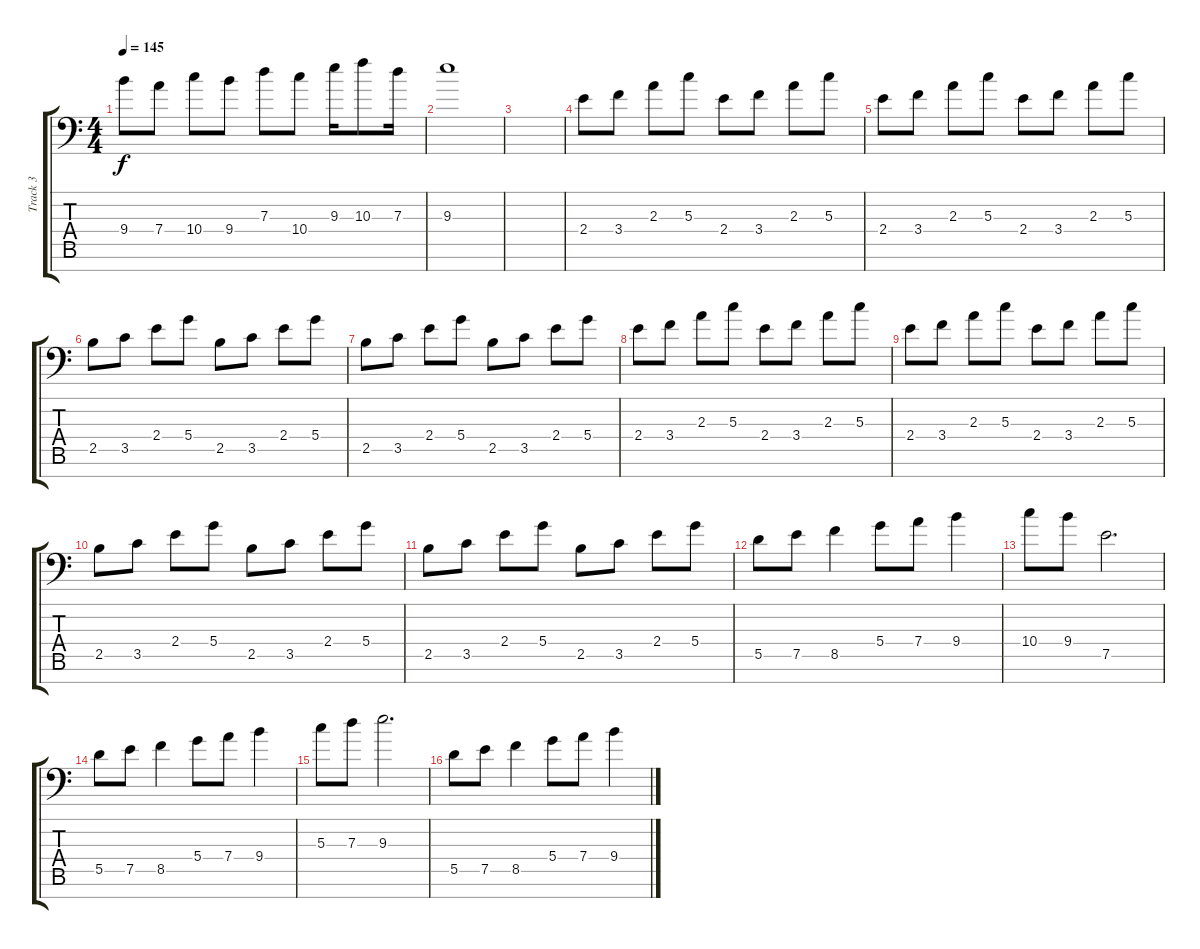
\track ("Track 3" "Track 3") {instrument distortionguitar}
\staff {score tabs}
\tuning (E4 B3 G3 D3 A2 E2 A1) {hide}
\ts (4 4)
\tempo 145
\clef f4
\ks c
9.4.8{dy f} 7.4.8 10.4.8 9.4.8 7.3.8 10.4.8 9.3.16 10.3.8 7.3.16 |
9.3.1 |
|
2.4.8 3.4.8 2.3.8 5.3.8 2.4.8 3.4.8 2.3.8 5.3.8 |
2.4.8 3.4.8 2.3.8 5.3.8 2.4.8 3.4.8 2.3.8 5.3.8 |
2.5.8 3.5.8 2.4.8 5.4.8 2.5.8 3.5.8 2.4.8 5.4.8 |
2.5.8 3.5.8 2.4.8 5.4.8 2.5.8 3.5.8 2.4.8 5.4.8 |
2.4.8 3.4.8 2.3.8 5.3.8 2.4.8 3.4.8 2.3.8 5.3.8 |
2.4.8 3.4.8 2.3.8 5.3.8 2.4.8 3.4.8 2.3.8 5.3.8 |
2.5.8 3.5.8 2.4.8 5.4.8 2.5.8 3.5.8 2.4.8 5.4.8 |
2.5.8 3.5.8 2.4.8 5.4.8 2.5.8 3.5.8 2.4.8 5.4.8 |
5.5.8 7.5.8 8.5.4 5.4.8 7.4.8 9.4.4 |
10.4.8 9.4.8 7.5.2{d} |
5.5.8 7.5.8 8.5.4 5.4.8 7.4.8 9.4.4 |
5.3.8 7.3.8 9.3.2{d} |
5.5.8 7.5.8 8.5.4 5.4.8 7.4.8 9.4.4
